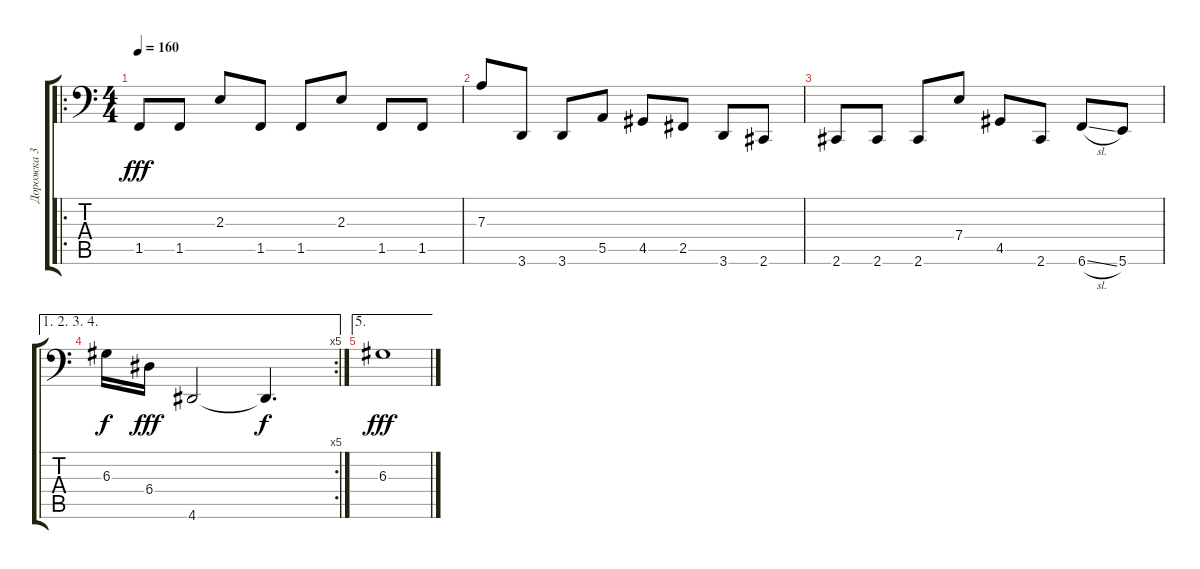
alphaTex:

\track ("Дорожка 3" "Дорожка 3") {instrument slapbass2}
\staff {score tabs}
\tuning (B2 Gb2 D2 A1 E1 B0) {hide}
\ro
\ts (4 4)
\tempo 160
\clef f4
\ks c
1.5.8{dy fff} 1.5.8 2.3.8 1.5.8 1.5.8 2.3.8 1.5.8 1.5.8 |
7.3.8 3.6.8 3.6.8 5.5.8 4.5.8 2.5.8 3.6.8 2.6.8 |
2.6.8 2.6.8 2.6.8 7.4.8 4.5.8 2.6.8 6.6{sl}.8 5.6.8 |
\ae (1 2 3 4)
\rc 5
6.3.16{dy f} 6.4.16{dy fff} 4.6.2 4.6{t}.4{d dy f} |
\ae 5
6.3.1{dy fff}
